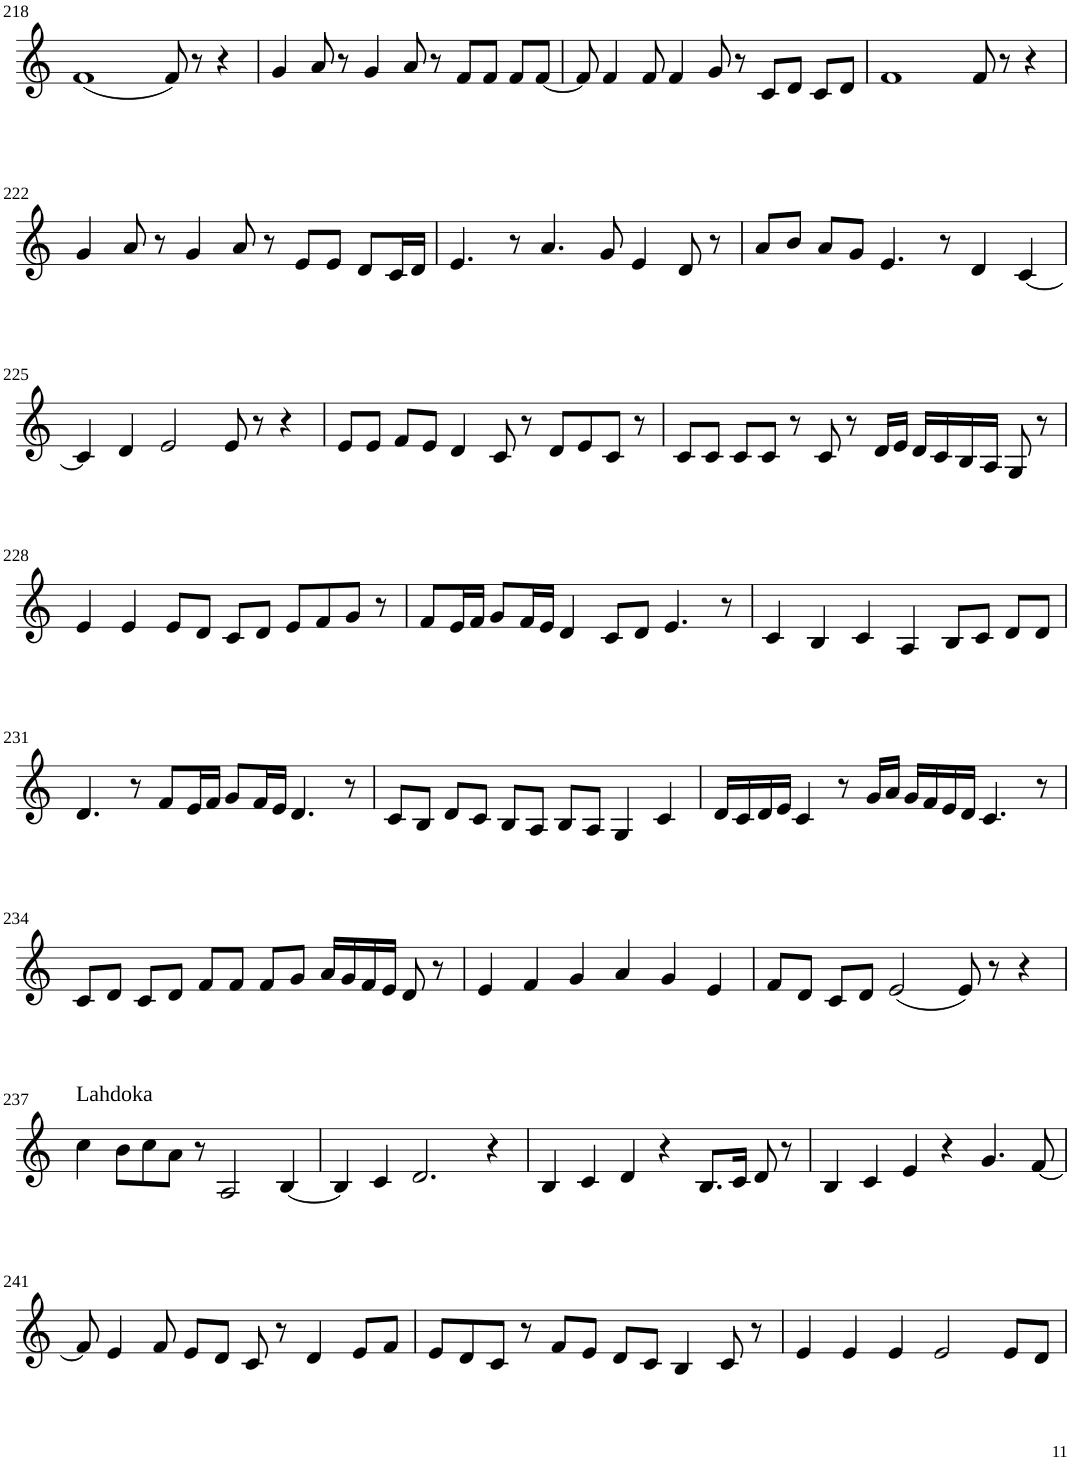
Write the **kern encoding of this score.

**kern
*part1
*staff1
*I"Violin
!!LO:PB:g=z
*clefG2
*k[]
*M6/4
=218
(1f
8f/)
8r
4r
=219
4g/
8a/
8r
4g/
8a/
8r
8f/L
8f/J
8f/L
[8f/J
=220
8f/]
4f/
8f/
4f/
8g/
8r
8c/L
8d/J
8c/L
8d/J
=221
1f
8f/
8r
4r
!!LO:LB:g=z
=222
4g/
8a/
8r
4g/
8a/
8r
8e/L
8e/J
8d/L
16c/L
16d/JJ
=223
4.e/
8r
4.a/
8g/
4e/
8d/
8r
=224
8a/L
8b/J
8a/L
8g/J
4.e/
8r
4d/
[4c/
!!LO:LB:g=z
=225
4c/]
4d/
2e/
8e/
8r
4r
=226
8e/L
8e/J
8f/L
8e/J
4d/
8c/
8r
8d/L
8e/
8c/J
8r
=227
8c/L
8c/J
8c/L
8c/J
8r
8c/
8r
16d/LL
16e/JJ
16d/LL
16c/
16B/
16A/JJ
8G/
8r
!!LO:LB:g=z
=228
4e/
4e/
8e/L
8d/J
8c/L
8d/J
8e/L
8f/
8g/J
8r
=229
8f/L
16e/L
16f/JJ
8g/L
16f/L
16e/JJ
4d/
8c/L
8d/J
4.e/
8r
=230
4c/
4B/
4c/
4A/
8B/L
8c/J
8d/L
8d/J
!!LO:LB:g=z
=231
4.d/
8r
8f/L
16e/L
16f/JJ
8g/L
16f/L
16e/JJ
4.d/
8r
=232
8c/L
8B/J
8d/L
8c/J
8B/L
8A/J
8B/L
8A/J
4G/
4c/
=233
16d/LL
16c/
16d/
16e/JJ
4c/
8r
16g/LL
16a/JJ
16g/LL
16f/
16e/
16d/JJ
4.c/
8r
!!LO:LB:g=z
=234
8c/L
8d/J
8c/L
8d/J
8f/L
8f/J
8f/L
8g/J
16a/LL
16g/
16f/
16e/JJ
8d/
8r
=235
4e/
4f/
4g/
4a/
4g/
4e/
=236
8f/L
8d/J
8c/L
8d/J
(2e/
8e/)
8r
4r
!!LO:LB:g=z
=237
!LO:TX:a:t=Lahdoka
4cc\
8b\L
8cc\
8a\J
8r
2A/
[4B/
=238
4B/]
4c/
2.d/
4r
=239
4B/
4c/
4d/
4r
8.B/L
16c/Jk
8d/
8r
=240
4B/
4c/
4e/
4r
4.g/
[8f/
!!LO:LB:g=z
=241
8f/]
4e/
8f/
8e/L
8d/J
8c/
8r
4d/
8e/L
8f/J
=242
8e/L
8d/
8c/J
8r
8f/L
8e/J
8d/L
8c/J
4B/
8c/
8r
=243
4e/
4e/
4e/
2e/
8e/L
8d/J
=
*-
